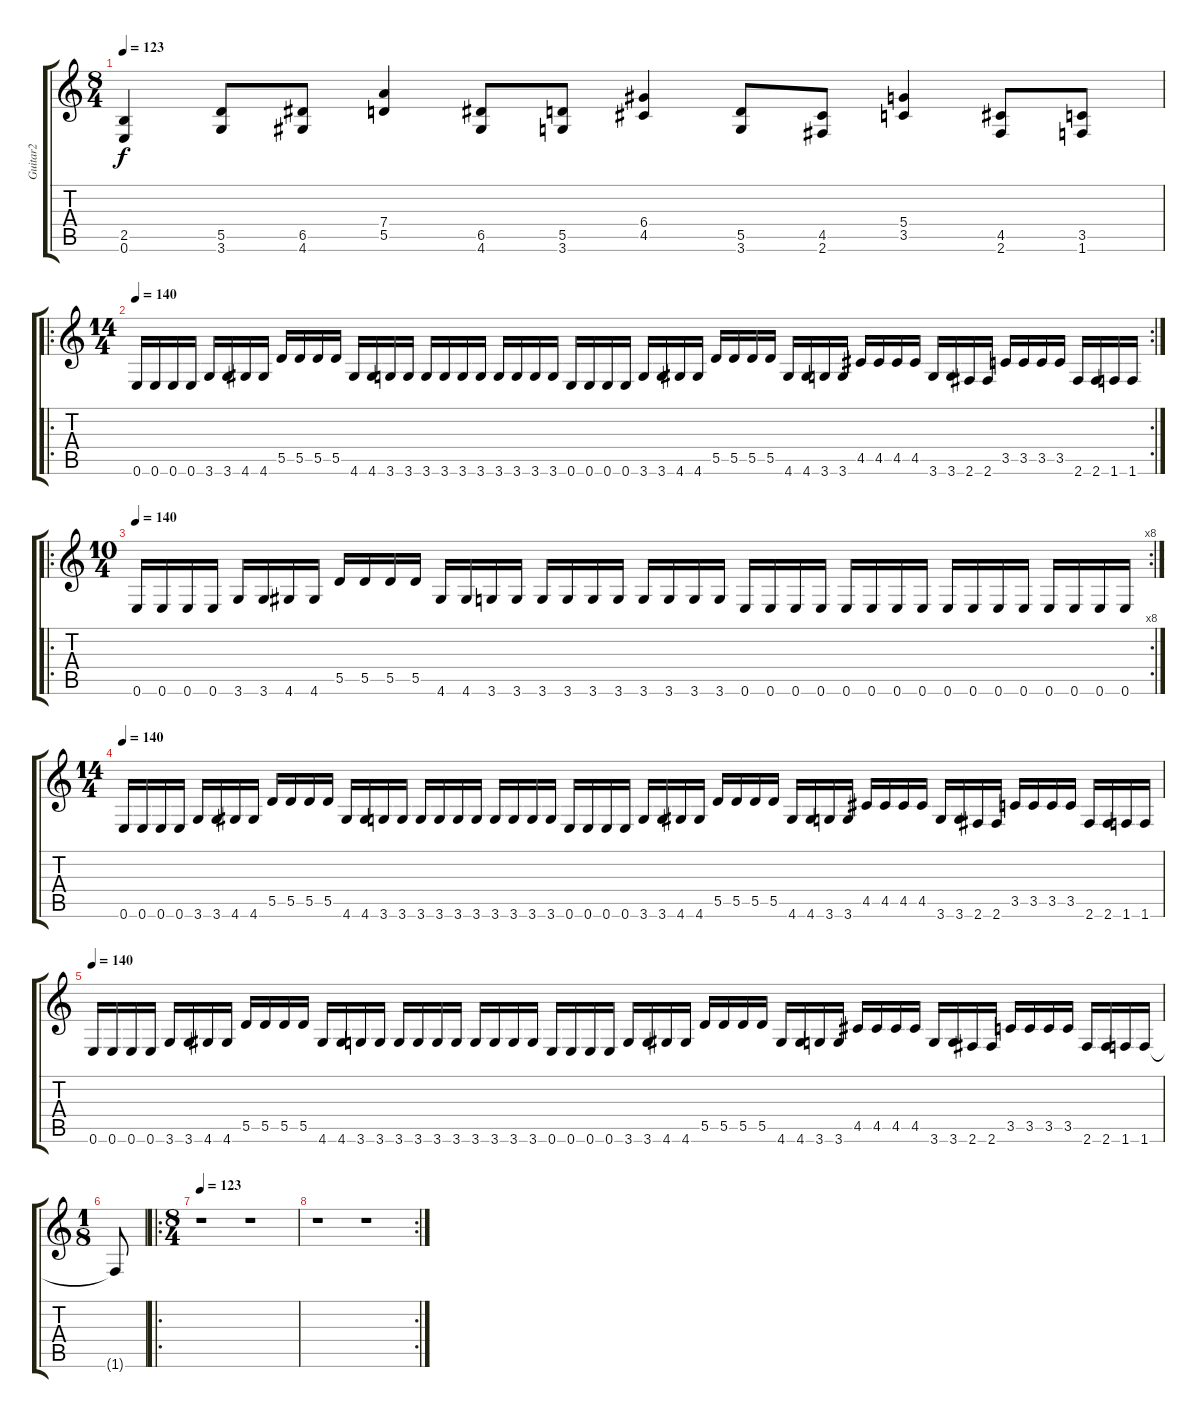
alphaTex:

\track ("Guitar2" "Guitar2") {instrument overdrivenguitar}
\staff {score tabs}
\tuning (E4 B3 G3 D3 A2 E2) {hide}
\ts (8 4)
\tempo 123
\clef g2
\ks c
(2.5 0.6).4{dy f} (5.5 3.6).8 (6.5 4.6).8 (7.4 5.5).4 (6.5 4.6).8 (5.5 3.6).8 (6.4 4.5).4 (5.5 3.6).8 (4.5 2.6).8 (5.4 3.5).4 (4.5 2.6).8 (3.5 1.6).8 |
\ro
\rc 2
\ts (14 4)
\tempo 140
0.6.16 0.6.16 0.6.16 0.6.16 3.6.16 3.6.16 4.6.16 4.6.16 5.5.16 5.5.16 5.5.16 5.5.16 4.6.16 4.6.16 3.6.16 3.6.16 3.6.16 3.6.16 3.6.16 3.6.16 3.6.16 3.6.16 3.6.16 3.6.16 0.6.16 0.6.16 0.6.16 0.6.16 3.6.16 3.6.16 4.6.16 4.6.16 5.5.16 5.5.16 5.5.16 5.5.16 4.6.16 4.6.16 3.6.16 3.6.16 4.5.16 4.5.16 4.5.16 4.5.16 3.6.16 3.6.16 2.6.16 2.6.16 3.5.16 3.5.16 3.5.16 3.5.16 2.6.16 2.6.16 1.6.16 1.6.16 |
\ro
\rc 8
\ts (10 4)
\tempo 140
0.6.16 0.6.16 0.6.16 0.6.16 3.6.16 3.6.16 4.6.16 4.6.16 5.5.16 5.5.16 5.5.16 5.5.16 4.6.16 4.6.16 3.6.16 3.6.16 3.6.16 3.6.16 3.6.16 3.6.16 3.6.16 3.6.16 3.6.16 3.6.16 0.6.16 0.6.16 0.6.16 0.6.16 0.6.16 0.6.16 0.6.16 0.6.16 0.6.16 0.6.16 0.6.16 0.6.16 0.6.16 0.6.16 0.6.16 0.6.16 |
\ts (14 4)
\tempo 140
0.6.16 0.6.16 0.6.16 0.6.16 3.6.16 3.6.16 4.6.16 4.6.16 5.5.16 5.5.16 5.5.16 5.5.16 4.6.16 4.6.16 3.6.16 3.6.16 3.6.16 3.6.16 3.6.16 3.6.16 3.6.16 3.6.16 3.6.16 3.6.16 0.6.16 0.6.16 0.6.16 0.6.16 3.6.16 3.6.16 4.6.16 4.6.16 5.5.16 5.5.16 5.5.16 5.5.16 4.6.16 4.6.16 3.6.16 3.6.16 4.5.16 4.5.16 4.5.16 4.5.16 3.6.16 3.6.16 2.6.16 2.6.16 3.5.16 3.5.16 3.5.16 3.5.16 2.6.16 2.6.16 1.6.16 1.6.16 |
\tempo 140
0.6.16 0.6.16 0.6.16 0.6.16 3.6.16 3.6.16 4.6.16 4.6.16 5.5.16 5.5.16 5.5.16 5.5.16 4.6.16 4.6.16 3.6.16 3.6.16 3.6.16 3.6.16 3.6.16 3.6.16 3.6.16 3.6.16 3.6.16 3.6.16 0.6.16 0.6.16 0.6.16 0.6.16 3.6.16 3.6.16 4.6.16 4.6.16 5.5.16 5.5.16 5.5.16 5.5.16 4.6.16 4.6.16 3.6.16 3.6.16 4.5.16 4.5.16 4.5.16 4.5.16 3.6.16 3.6.16 2.6.16 2.6.16 3.5.16 3.5.16 3.5.16 3.5.16 2.6.16 2.6.16 1.6.16 1.6.16 |
\ts (1 8)
1.6{t}.8 |
\ro
\ts (8 4)
\tempo 123
r.1 r.1 |
\rc 2
r.1 r.1
